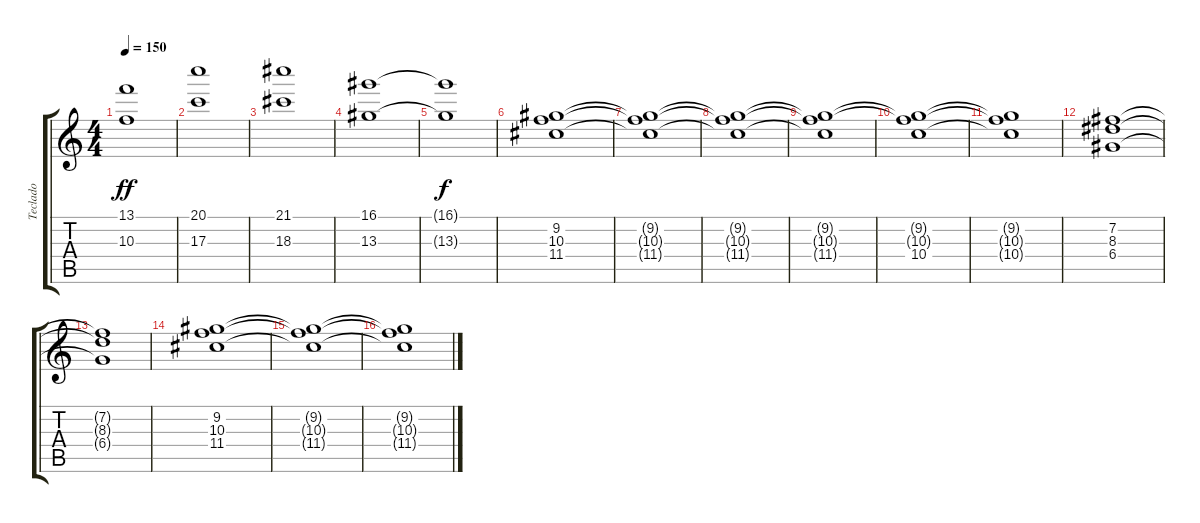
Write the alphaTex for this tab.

\track ("Teclado" "Teclado") {instrument stringensemble1}
\staff {score tabs}
\tuning (E5 B4 G4 D4 A3 E3) {hide}
\ts (4 4)
\tempo 150
\clef g2
\ks c
(13.1 10.3).1{dy ff} |
(20.1 17.3).1 |
(21.1 18.3).1 |
(16.1 13.3).1 |
(16.1{t} 13.3{t}).1{dy f} |
(9.2 10.3 11.4).1{volume 12} |
(9.2{t} 10.3{t} 11.4{t}).1 |
(9.2{t} 10.3{t} 11.4{t}).1 |
(9.2{t} 10.3{t} 11.4{t}).1 |
(9.2{t} 10.3{t} 10.4).1 |
(9.2{t} 10.3{t} 10.4{t}).1 |
(7.2 8.3 6.4).1 |
(7.2{t} 8.3{t} 6.4{t}).1 |
(9.2 10.3 11.4).1 |
(9.2{t} 10.3{t} 11.4{t}).1 |
(9.2{t} 10.3{t} 11.4{t}).1
